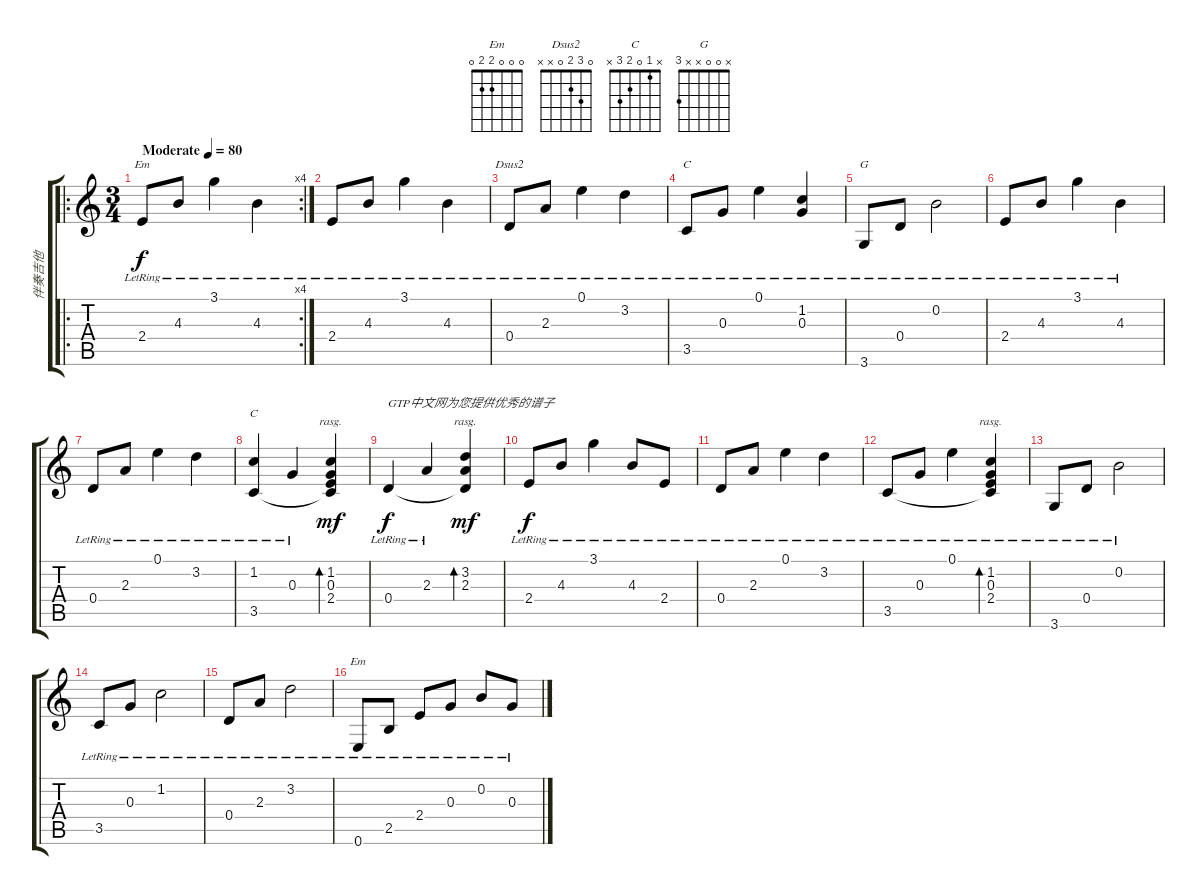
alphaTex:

\track ("伴奏吉他" "伴奏吉他") {instrument acousticguitarsteel}
\staff {score tabs}
\tuning (E4 B3 G3 D3 A2 E2) {hide}
\chord ("Em" 3 x 4 2 x x)
\chord ("Dsus2" 0 3 2 0 x x)
\chord ("C" 0 1 0 x 3 x)
\chord ("G" x 0 0 x x 3)
\chord ("C" x 1 0 2 3 x)
\chord ("Em" 0 0 0 2 2 0)
\ro
\rc 4
\ts (3 4)
\tempo (80 "Moderate")
\clef g2
\ks c
2.4{lr}.8{ch "Em" dy f instrument acousticguitarsteel} 4.3{lr}.8 3.1{lr}.4 4.3{lr}.4 |
2.4{lr}.8 4.3{lr}.8 3.1{lr}.4 4.3{lr}.4 |
0.4{lr}.8{ch "Dsus2"} 2.3{lr}.8 0.1{lr}.4 3.2{lr}.4 |
3.5{lr}.8{ch "C"} 0.3{lr}.8 0.1{lr}.4 (1.2{lr} 0.3{lr}).4 |
3.6{lr}.8{ch "G"} 0.4{lr}.8 0.2{lr}.2 |
2.4{lr}.8 4.3{lr}.8 3.1{lr}.4 4.3{lr}.4 |
0.4{lr}.8 2.3{lr}.8 0.1{lr}.4 3.2{lr}.4 |
(1.2{lr} 3.5{lr}).4{ch "C"} 0.3{lr}.4 (1.2 0.3 2.4 3.5{t}).4{bd 480 rasg ii dy mf} |
0.4{lr}.4{txt "GTP中文网为您提供优秀的谱子" dy f} 2.3{lr}.4 (3.2 2.3 0.4{t}).4{bd 480 rasg ii dy mf} |
2.4{lr}.8{dy f} 4.3{lr}.8 3.1{lr}.4 4.3{lr}.8 2.4{lr}.8 |
0.4{lr}.8 2.3{lr}.8 0.1{lr}.4 3.2{lr}.4 |
3.5{lr}.8 0.3{lr}.8 0.1{lr}.4 (1.2{lr} 0.3{lr} 2.4 3.5{t}).4{bd 480 rasg ii} |
3.6{lr}.8 0.4{lr}.8 0.2{lr}.2 |
3.5{lr}.8 0.3{lr}.8 1.2{lr}.2 |
0.4{lr}.8 2.3{lr}.8 3.2{lr}.2 |
0.6{lr}.8{ch "Em"} 2.5{lr}.8 2.4{lr}.8 0.3{lr}.8 0.2{lr}.8 0.3{lr}.8
